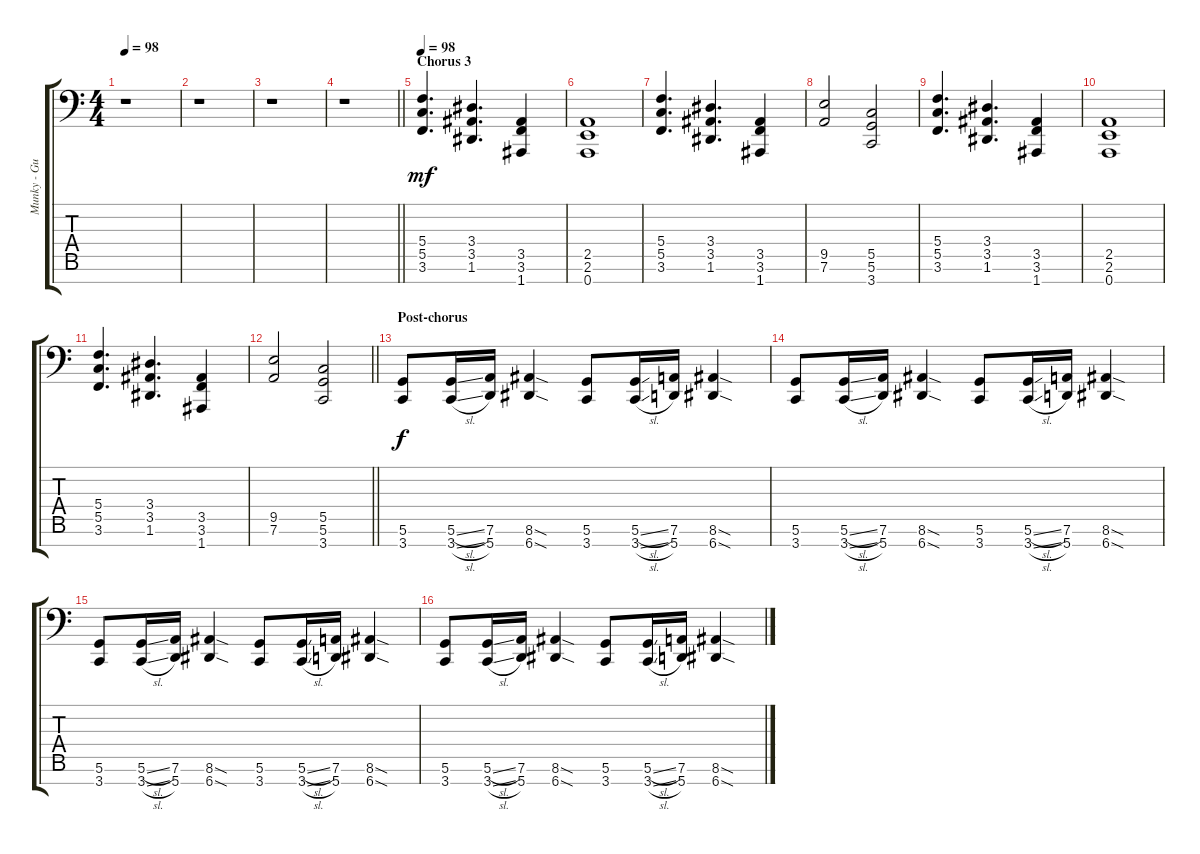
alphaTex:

\track ("Munky - Guitar" "Munky - Gu") {instrument lead2sawtooth}
\staff {score tabs}
\tuning (D4 A3 F3 C3 G2 D2 A1) {hide}
\ts (4 4)
\tempo 98
\clef f4
\ks c
r.1{dy f} |
r.1 |
r.1 |
\barLineRight lightlight
r.1 |
\section ("" "Chorus 3")
\tempo 98
(5.4 5.5 3.6).4{d dy mf instrument distortionguitar} (3.4 3.5 1.6).4{d} (3.5 3.6 1.7).4 |
(2.5 2.6 0.7).1 |
(5.4 5.5 3.6).4{d} (3.4 3.5 1.6).4{d} (3.5 3.6 1.7).4 |
(9.5 7.6).2 (5.5 5.6 3.7).2 |
(5.4 5.5 3.6).4{d} (3.4 3.5 1.6).4{d} (3.5 3.6 1.7).4 |
(2.5 2.6 0.7).1 |
(5.4 5.5 3.6).4{d} (3.4 3.5 1.6).4{d} (3.5 3.6 1.7).4 |
\barLineRight lightlight
(9.5 7.6).2 (5.5 5.6 3.7).2 |
\section ("" "Post-chorus")
(5.6 3.7).8{dy f instrument overdrivenguitar} (5.6{sl} 3.7{sl}).16 (7.6 5.7).16 (8.6{sod} 6.7{sod}).4 (5.6 3.7).8 (5.6{sl} 3.7{sl}).16 (7.6 5.7).16 (8.6{sod} 6.7{sod}).4 |
(5.6 3.7).8 (5.6{sl} 3.7{sl}).16 (7.6 5.7).16 (8.6{sod} 6.7{sod}).4 (5.6 3.7).8 (5.6{sl} 3.7{sl}).16 (7.6 5.7).16 (8.6{sod} 6.7{sod}).4 |
(5.6 3.7).8 (5.6{sl} 3.7{sl}).16 (7.6 5.7).16 (8.6{sod} 6.7{sod}).4 (5.6 3.7).8 (5.6{sl} 3.7{sl}).16 (7.6 5.7).16 (8.6{sod} 6.7{sod}).4 |
(5.6 3.7).8 (5.6{sl} 3.7{sl}).16 (7.6 5.7).16 (8.6{sod} 6.7{sod}).4 (5.6 3.7).8 (5.6{sl} 3.7{sl}).16 (7.6 5.7).16 (8.6{sod} 6.7{sod}).4
